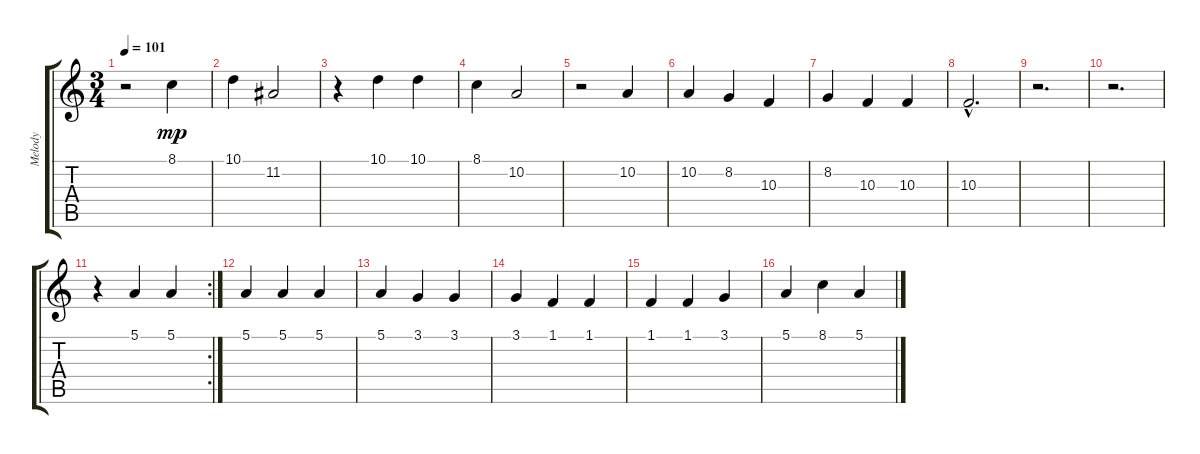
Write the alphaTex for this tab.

\track ("Melody" "Melody") {instrument violin}
\staff {score tabs}
\tuning (E4 B3 G3 D3 A2 E2) {hide}
\ts (3 4)
\tempo 101
\clef g2
\ks c
r.2{dy mp} 8.1.4 |
10.1.4 11.2.2 |
r.4 10.1.4 10.1.4 |
8.1.4 10.2.2 |
r.2 10.2.4 |
10.2.4 8.2.4 10.3.4 |
8.2.4 10.3.4 10.3.4 |
10.3{hac}.2{d} |
r.2{d} |
r.2{d} |
\rc 2
r.4 5.1.4 5.1.4 |
5.1.4 5.1.4 5.1.4 |
5.1.4 3.1.4 3.1.4 |
3.1.4 1.1.4 1.1.4 |
1.1.4 1.1.4 3.1.4 |
5.1.4 8.1.4 5.1.4
